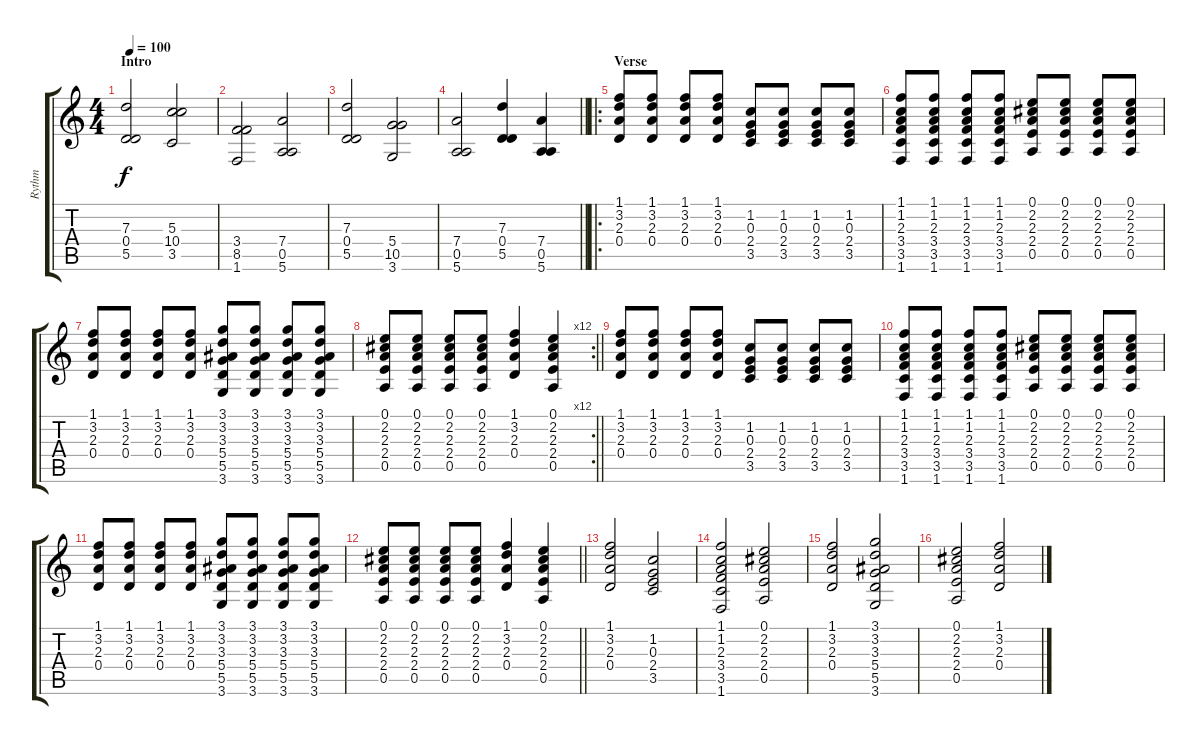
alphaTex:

\track ("Rythm" "Rythm") {instrument distortionguitar}
\staff {score tabs}
\tuning (E4 B3 G3 D3 A2 E2) {hide}
\ts (4 4)
\section ("" "Intro")
\tempo 100
\clef g2
\ks c
(7.3 0.4 5.5).2{dy f instrument accordion} (5.3 10.4 3.5).2 |
(3.4 8.5 1.6).2 (7.4 0.5 5.6).2 |
(7.3 0.4 5.5).2 (5.4 10.5 3.6).2 |
\barLineRight lightlight
(7.4 0.5 5.6).2 (7.3 0.4 5.5).4 (7.4 0.5 5.6).4 |
\ro
\section ("" "Verse")
(1.1 3.2 2.3 0.4).8{volume 10 instrument distortionguitar} (1.1 3.2 2.3 0.4).8 (1.1 3.2 2.3 0.4).8 (1.1 3.2 2.3 0.4).8 (1.2 0.3 2.4 3.5).8 (1.2 0.3 2.4 3.5).8 (1.2 0.3 2.4 3.5).8 (1.2 0.3 2.4 3.5).8 |
(1.1 1.2 2.3 3.4 3.5 1.6).8 (1.1 1.2 2.3 3.4 3.5 1.6).8 (1.1 1.2 2.3 3.4 3.5 1.6).8 (1.1 1.2 2.3 3.4 3.5 1.6).8 (0.1 2.2 2.3 2.4 0.5).8 (0.1 2.2 2.3 2.4 0.5).8 (0.1 2.2 2.3 2.4 0.5).8 (0.1 2.2 2.3 2.4 0.5).8 |
(1.1 3.2 2.3 0.4).8 (1.1 3.2 2.3 0.4).8 (1.1 3.2 2.3 0.4).8 (1.1 3.2 2.3 0.4).8 (3.1 3.2 3.3 5.4 5.5 3.6).8 (3.1 3.2 3.3 5.4 5.5 3.6).8 (3.1 3.2 3.3 5.4 5.5 3.6).8 (3.1 3.2 3.3 5.4 5.5 3.6).8 |
\rc 12
\barLineRight lightlight
(0.1 2.2 2.3 2.4 0.5).8 (0.1 2.2 2.3 2.4 0.5).8 (0.1 2.2 2.3 2.4 0.5).8 (0.1 2.2 2.3 2.4 0.5).8 (1.1 3.2 2.3 0.4).4 (0.1 2.2 2.3 2.4 0.5).4 |
(1.1 3.2 2.3 0.4).8{volume 10} (1.1 3.2 2.3 0.4).8 (1.1 3.2 2.3 0.4).8 (1.1 3.2 2.3 0.4).8 (1.2 0.3 2.4 3.5).8 (1.2 0.3 2.4 3.5).8 (1.2 0.3 2.4 3.5).8 (1.2 0.3 2.4 3.5).8 |
(1.1 1.2 2.3 3.4 3.5 1.6).8 (1.1 1.2 2.3 3.4 3.5 1.6).8 (1.1 1.2 2.3 3.4 3.5 1.6).8 (1.1 1.2 2.3 3.4 3.5 1.6).8 (0.1 2.2 2.3 2.4 0.5).8 (0.1 2.2 2.3 2.4 0.5).8 (0.1 2.2 2.3 2.4 0.5).8 (0.1 2.2 2.3 2.4 0.5).8 |
(1.1 3.2 2.3 0.4).8 (1.1 3.2 2.3 0.4).8 (1.1 3.2 2.3 0.4).8 (1.1 3.2 2.3 0.4).8 (3.1 3.2 3.3 5.4 5.5 3.6).8 (3.1 3.2 3.3 5.4 5.5 3.6).8 (3.1 3.2 3.3 5.4 5.5 3.6).8 (3.1 3.2 3.3 5.4 5.5 3.6).8 |
\barLineRight lightlight
(0.1 2.2 2.3 2.4 0.5).8 (0.1 2.2 2.3 2.4 0.5).8 (0.1 2.2 2.3 2.4 0.5).8 (0.1 2.2 2.3 2.4 0.5).8 (1.1 3.2 2.3 0.4).4 (0.1 2.2 2.3 2.4 0.5).4 |
(1.1 3.2 2.3 0.4).2 (1.2 0.3 2.4 3.5).2 |
(1.1 1.2 2.3 3.4 3.5 1.6).2 (0.1 2.2 2.3 2.4 0.5).2 |
(1.1 3.2 2.3 0.4).2 (3.1 3.2 3.3 5.4 5.5 3.6).2 |
(0.1 2.2 2.3 2.4 0.5).2 (1.1 3.2 2.3 0.4).2
